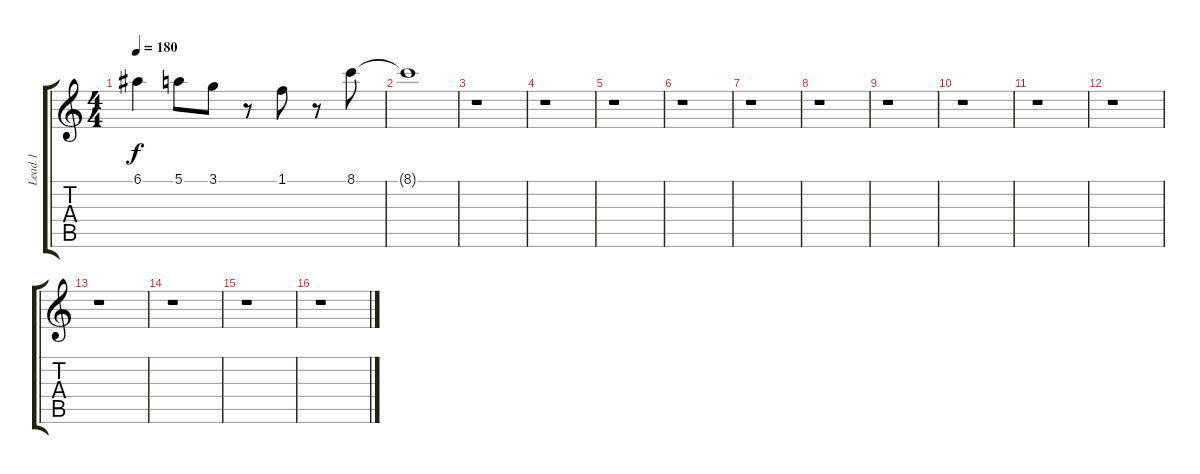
\track ("Lead 1" "Lead 1") {instrument distortionguitar}
\staff {score tabs}
\tuning (E4 B3 G3 D3 A2 E2) {hide}
\ts (4 4)
\tempo 180
\clef g2
\ks c
6.1.4{dy f} 5.1.8 3.1.8 r.8 1.1.8 r.8 8.1.8 |
8.1{t}.1 |
r.1 |
r.1 |
r.1 |
r.1 |
r.1 |
r.1 |
r.1 |
r.1 |
r.1 |
r.1 |
r.1 |
r.1 |
r.1 |
r.1
